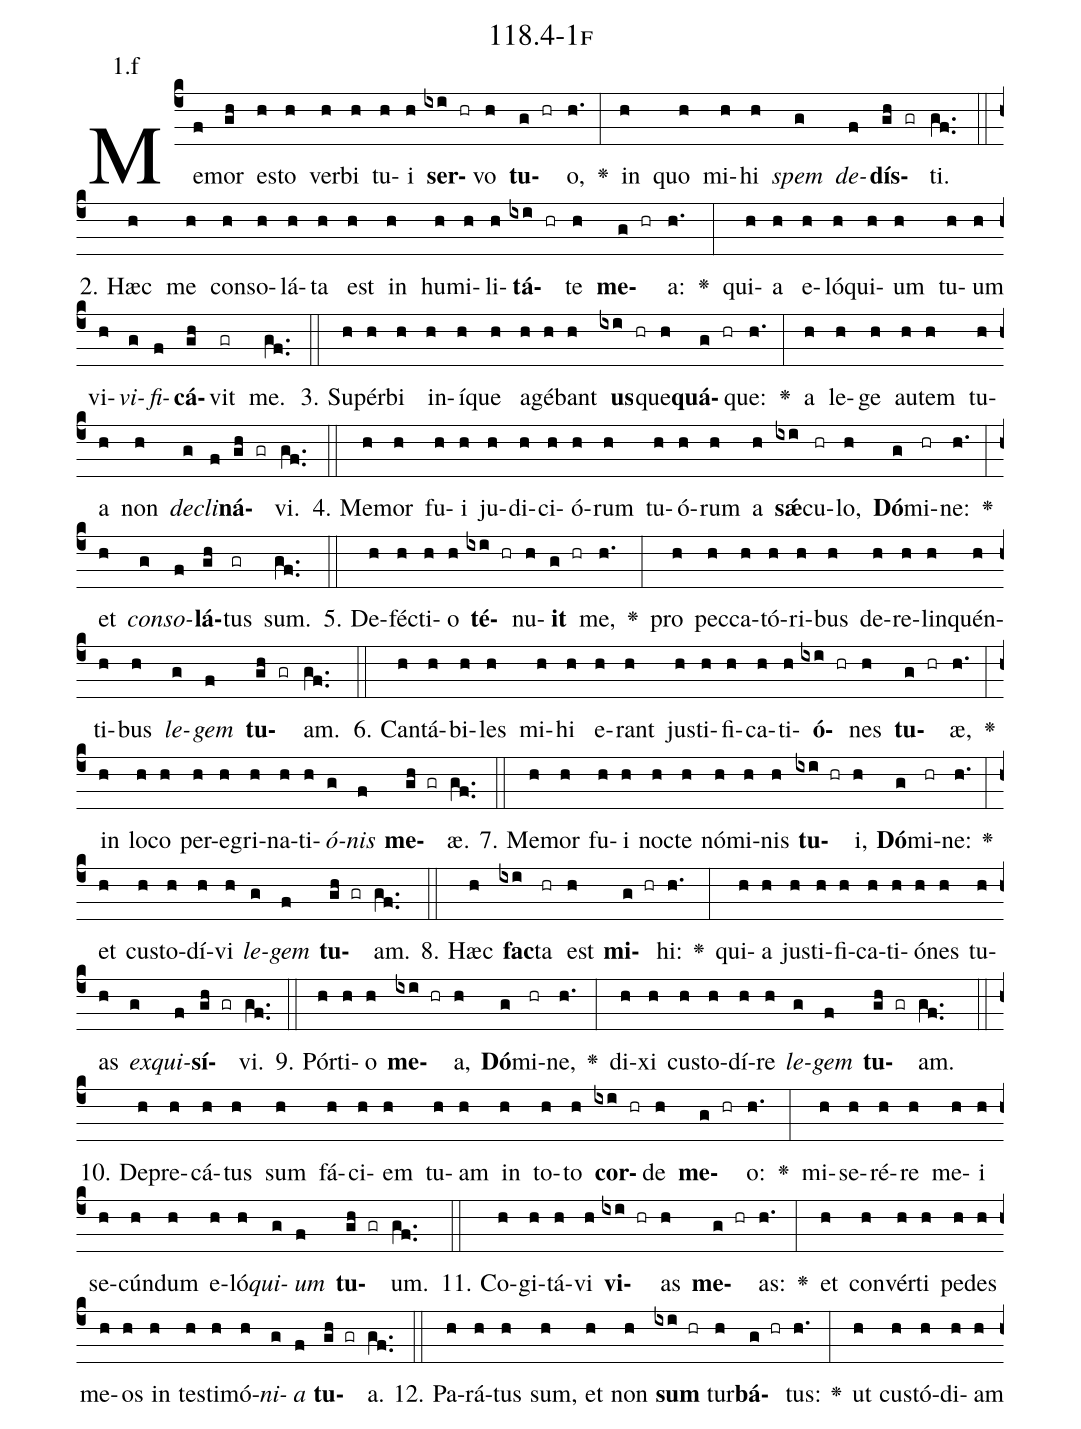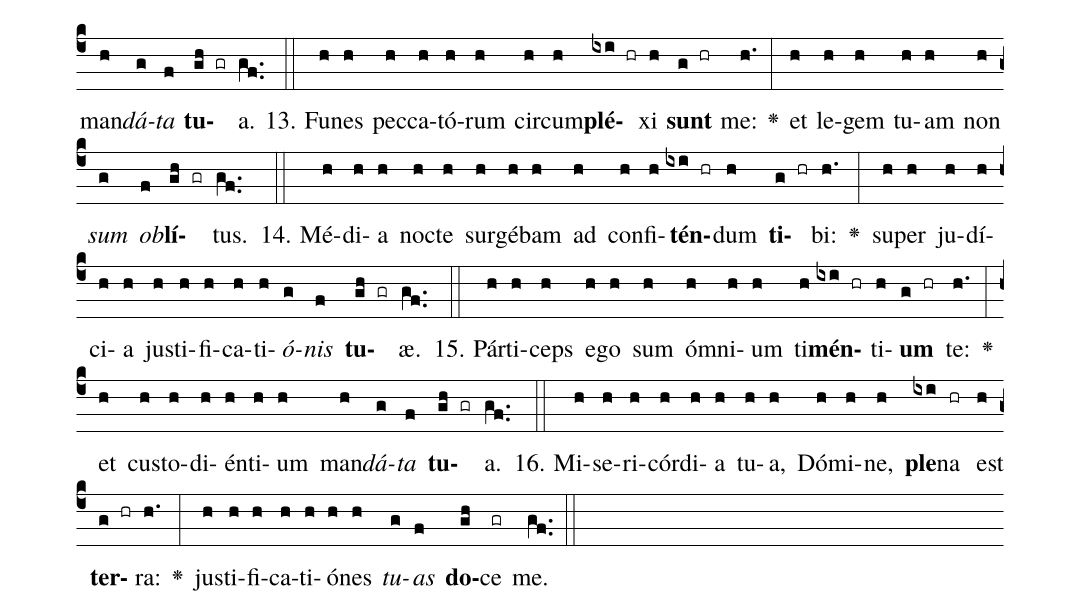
name: 118.4-1f;
annotation: 1.f;
%%
(c4)Me(f)mor(gh) es(h)to(h) ver(h)bi(h) tu(h)i(h) <b>ser</b>(ixi hr)vo(h) <b>tu</b>(g hr)o,(h.) <v>\greheightstar</v>(:) in(h) quo(h) mi(h)hi(h) <i>spem</i>(g) <i>de</i>(f)<b>dís</b>(gh gr)ti.(gf..) (::)
2. Hæc(h) me(h) con(h)so(h)lá(h)ta(h) est(h) in(h) hu(h)mi(h)li(h)<b>tá</b>(ixi hr)te(h) <b>me</b>(g hr)a:(h.) <v>\greheightstar</v>(:) qui(h)a(h) e(h)ló(h)qui(h)um(h) tu(h)um(h) vi(h)<i>vi</i>(g)<i>fi</i>(f)<b>cá</b>(gh)vit(gr) me.(gf..) (::)
3. Su(h)pér(h)bi(h) in(h)í(h)que(h) a(h)gé(h)bant(h) <b>us</b>(ixi hr)que(h)<b>quá</b>(g hr)que:(h.) <v>\greheightstar</v>(:) a(h) le(h)ge(h) au(h)tem(h) tu(h)a(h) non(h) <i>de</i>(g)<i>cli</i>(f)<b>ná</b>(gh gr)vi.(gf..) (::)
4. Me(h)mor(h) fu(h)i(h) ju(h)di(h)ci(h)ó(h)rum(h) tu(h)ó(h)rum(h) a(h) <b>sǽ</b>(ixi)cu(hr)lo,(h) <b>Dó</b>(g)mi(hr)ne:(h.) <v>\greheightstar</v>(:) et(h) <i>con</i>(g)<i>so</i>(f)<b>lá</b>(gh)tus(gr) sum.(gf..) (::)
5. De(h)féc(h)ti(h)o(h) <b>té</b>(ixi hr)nu(h)<b>it</b>(g hr) me,(h.) <v>\greheightstar</v>(:) pro(h) pec(h)ca(h)tó(h)ri(h)bus(h) de(h)re(h)lin(h)quén(h)ti(h)bus(h) <i>le</i>(g)<i>gem</i>(f) <b>tu</b>(gh gr)am.(gf..) (::)
6. Can(h)tá(h)bi(h)les(h) mi(h)hi(h) e(h)rant(h) jus(h)ti(h)fi(h)ca(h)ti(h)<b>ó</b>(ixi hr)nes(h) <b>tu</b>(g hr)æ,(h.) <v>\greheightstar</v>(:) in(h) lo(h)co(h) per(h)e(h)gri(h)na(h)ti(h)<i>ó</i>(g)<i>nis</i>(f) <b>me</b>(gh gr)æ.(gf..) (::)
7. Me(h)mor(h) fu(h)i(h) noc(h)te(h) nó(h)mi(h)nis(h) <b>tu</b>(ixi hr)i,(h) <b>Dó</b>(g)mi(hr)ne:(h.) <v>\greheightstar</v>(:) et(h) cus(h)to(h)dí(h)vi(h) <i>le</i>(g)<i>gem</i>(f) <b>tu</b>(gh gr)am.(gf..) (::)
8. Hæc(h) <b>fac</b>(ixi)ta(hr) est(h) <b>mi</b>(g hr)hi:(h.) <v>\greheightstar</v>(:) qui(h)a(h) jus(h)ti(h)fi(h)ca(h)ti(h)ó(h)nes(h) tu(h)as(h) <i>ex</i>(g)<i>qui</i>(f)<b>sí</b>(gh gr)vi.(gf..) (::)
9. Pór(h)ti(h)o(h) <b>me</b>(ixi hr)a,(h) <b>Dó</b>(g)mi(hr)ne,(h.) <v>\greheightstar</v>(:) di(h)xi(h) cus(h)to(h)dí(h)re(h) <i>le</i>(g)<i>gem</i>(f) <b>tu</b>(gh gr)am.(gf..) (::)
10. De(h)pre(h)cá(h)tus(h) sum(h) fá(h)ci(h)em(h) tu(h)am(h) in(h) to(h)to(h) <b>cor</b>(ixi hr)de(h) <b>me</b>(g hr)o:(h.) <v>\greheightstar</v>(:) mi(h)se(h)ré(h)re(h) me(h)i(h) se(h)cún(h)dum(h) e(h)ló(h)<i>qui</i>(g)<i>um</i>(f) <b>tu</b>(gh gr)um.(gf..) (::)
11. Co(h)gi(h)tá(h)vi(h) <b>vi</b>(ixi hr)as(h) <b>me</b>(g hr)as:(h.) <v>\greheightstar</v>(:) et(h) con(h)vér(h)ti(h) pe(h)des(h) me(h)os(h) in(h) tes(h)ti(h)mó(h)<i>ni</i>(g)<i>a</i>(f) <b>tu</b>(gh gr)a.(gf..) (::)
12. Pa(h)rá(h)tus(h) sum,(h) et(h) non(h) <b>sum</b>(ixi hr) tur(h)<b>bá</b>(g hr)tus:(h.) <v>\greheightstar</v>(:) ut(h) cus(h)tó(h)di(h)am(h) man(h)<i>dá</i>(g)<i>ta</i>(f) <b>tu</b>(gh gr)a.(gf..) (::)
13. Fu(h)nes(h) pec(h)ca(h)tó(h)rum(h) cir(h)cum(h)<b>plé</b>(ixi hr)xi(h) <b>sunt</b>(g hr) me:(h.) <v>\greheightstar</v>(:) et(h) le(h)gem(h) tu(h)am(h) non(h) <i>sum</i>(g) <i>ob</i>(f)<b>lí</b>(gh gr)tus.(gf..) (::)
14. Mé(h)di(h)a(h) noc(h)te(h) sur(h)gé(h)bam(h) ad(h) con(h)fi(h)<b>tén</b>(ixi hr)dum(h) <b>ti</b>(g hr)bi:(h.) <v>\greheightstar</v>(:) su(h)per(h) ju(h)dí(h)ci(h)a(h) jus(h)ti(h)fi(h)ca(h)ti(h)<i>ó</i>(g)<i>nis</i>(f) <b>tu</b>(gh gr)æ.(gf..) (::)
15. Pár(h)ti(h)ceps(h) e(h)go(h) sum(h) óm(h)ni(h)um(h) ti(h)<b>mén</b>(ixi hr)ti(h)<b>um</b>(g hr) te:(h.) <v>\greheightstar</v>(:) et(h) cus(h)to(h)di(h)én(h)ti(h)um(h) man(h)<i>dá</i>(g)<i>ta</i>(f) <b>tu</b>(gh gr)a.(gf..) (::)
16. Mi(h)se(h)ri(h)cór(h)di(h)a(h) tu(h)a,(h) Dó(h)mi(h)ne,(h) <b>ple</b>(ixi)na(hr) est(h) <b>ter</b>(g hr)ra:(h.) <v>\greheightstar</v>(:) jus(h)ti(h)fi(h)ca(h)ti(h)ó(h)nes(h) <i>tu</i>(g)<i>as</i>(f) <b>do</b>(gh)ce(gr) me.(gf..) (::)
